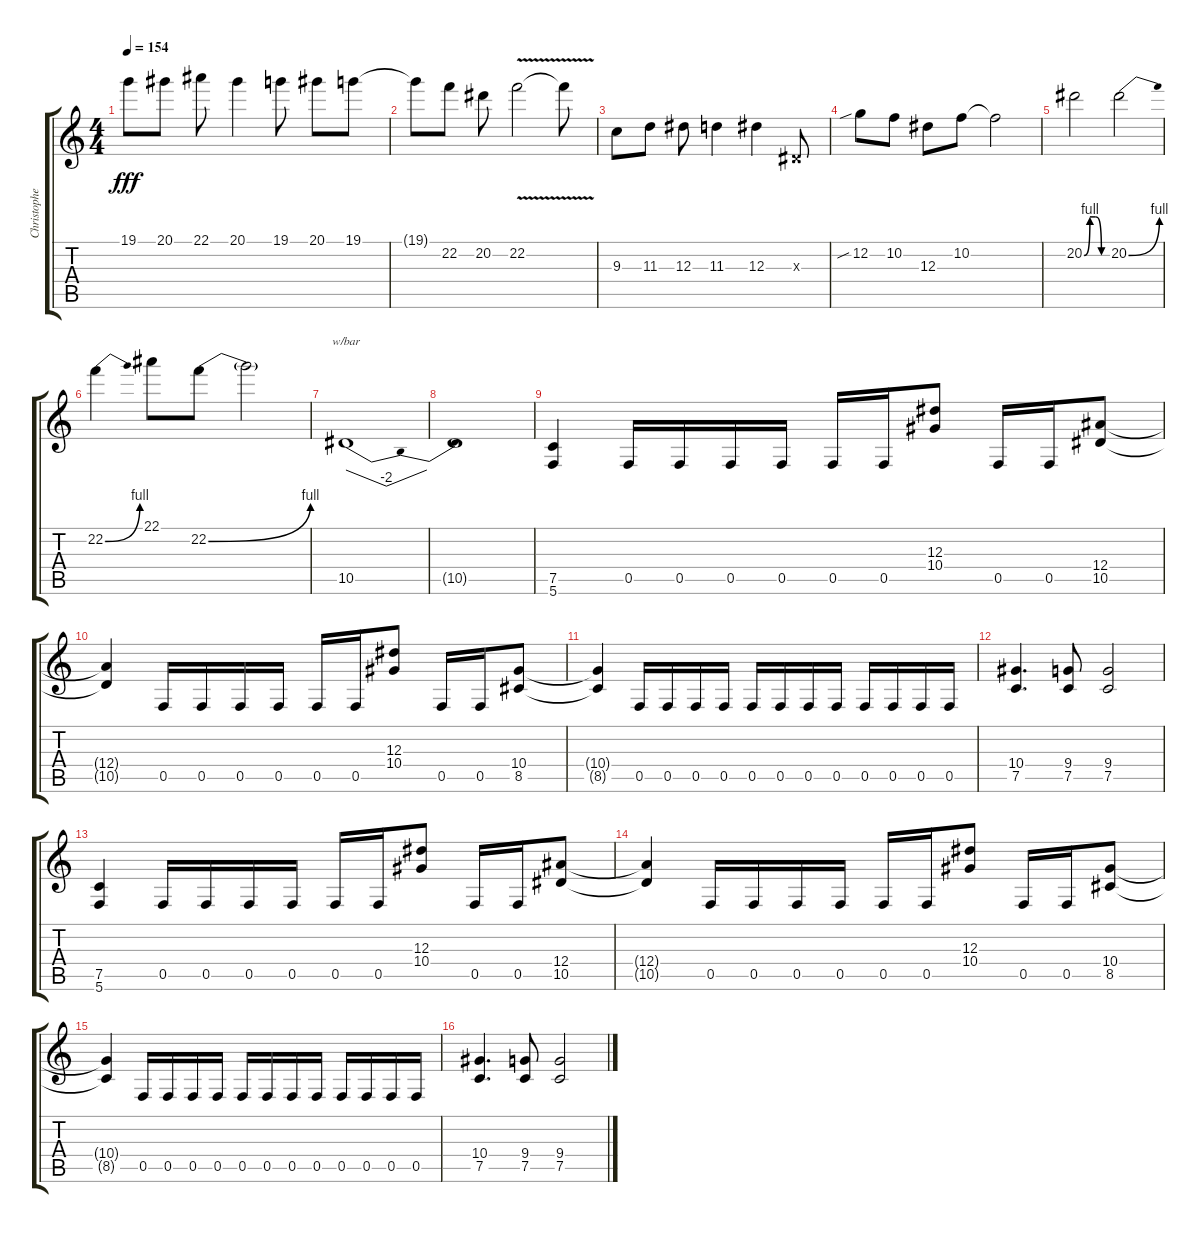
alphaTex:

\track ("Christopher Amott" "Christophe") {instrument overdrivenguitar}
\staff {score tabs}
\tuning (C4 G3 Eb3 Bb2 F2 C2) {hide}
\ts (4 4)
\tempo 154
\clef g2
\ks c
19.1.8{dy fff} 20.1.8 22.1.8 20.1.4 19.1.8 20.1.8 19.1.8 |
19.1{t}.8 22.2.8 20.2.8 22.2{v}.2 22.2{t}.8 |
9.3.8 11.3.8 12.3.8 11.3.4 12.3.4 0.3{x}.8 |
12.2{sib}.8 10.2.8 12.3.8 10.2.8 10.2{t}.2 |
20.2{be (custom 0 0 15 4 30 4 45 0 60 0)}.2 20.2{be (bend 0 0 60 4)}.2 |
22.2{be (bend 0 0 60 4)}.4 22.1.8 22.2{be (bend 0 0 60 4)}.8 22.2{t}.2 |
10.5.1{tbe (dip default 0 0 30 -8 60 0)} |
10.5{t}.1 |
(7.5 5.6).4 0.5.16 0.5.16 0.5.16 0.5.16 0.5.16 0.5.16 (12.3 10.4).8 0.5.16 0.5.16 (12.4 10.5).8 |
(12.4{t} 10.5{t}).4 0.5.16 0.5.16 0.5.16 0.5.16 0.5.16 0.5.16 (12.3 10.4).8 0.5.16 0.5.16 (10.4 8.5).8 |
(10.4{t} 8.5{t}).4 0.5.16 0.5.16 0.5.16 0.5.16 0.5.16 0.5.16 0.5.16 0.5.16 0.5.16 0.5.16 0.5.16 0.5.16 |
(10.4 7.5).4{d} (9.4 7.5).8 (9.4 7.5).2 |
(7.5 5.6).4 0.5.16 0.5.16 0.5.16 0.5.16 0.5.16 0.5.16 (12.3 10.4).8 0.5.16 0.5.16 (12.4 10.5).8 |
(12.4{t} 10.5{t}).4 0.5.16 0.5.16 0.5.16 0.5.16 0.5.16 0.5.16 (12.3 10.4).8 0.5.16 0.5.16 (10.4 8.5).8 |
(10.4{t} 8.5{t}).4 0.5.16 0.5.16 0.5.16 0.5.16 0.5.16 0.5.16 0.5.16 0.5.16 0.5.16 0.5.16 0.5.16 0.5.16 |
(10.4 7.5).4{d} (9.4 7.5).8 (9.4 7.5).2
